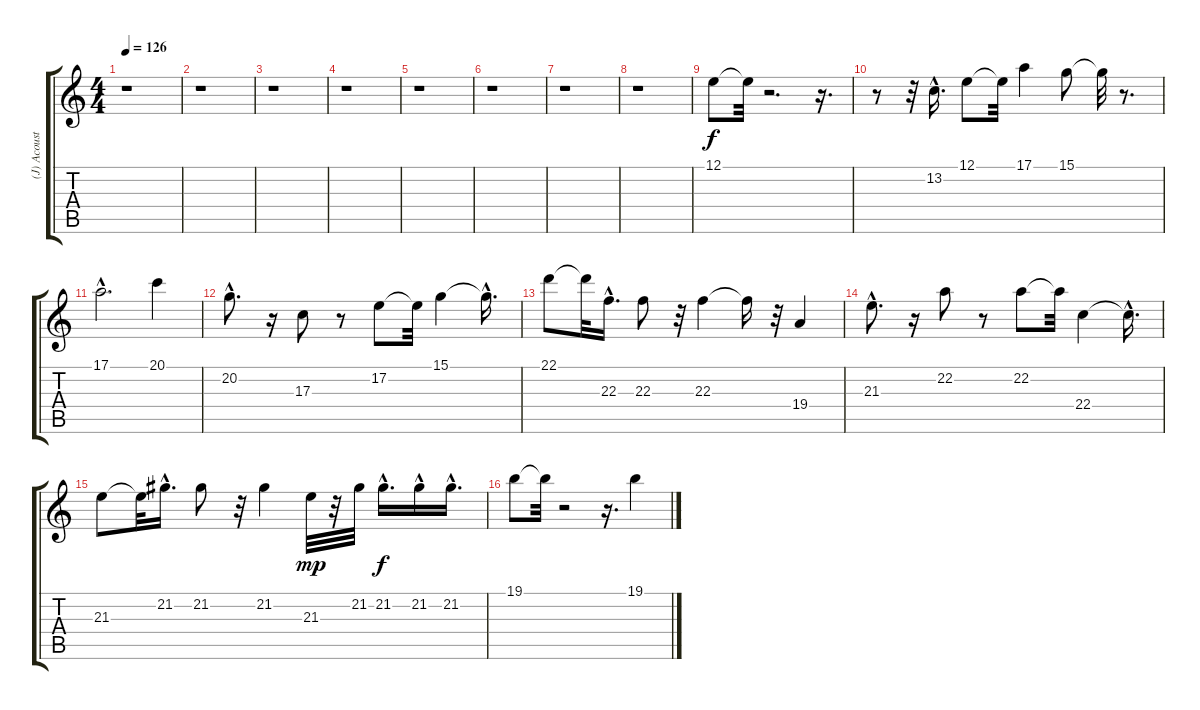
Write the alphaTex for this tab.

\track ("(J) Acoustic Piano" "(J) Acoust") {instrument acousticgrandpiano}
\staff {score tabs}
\tuning (E4 B3 G3 D3 A2 E2) {hide}
\ts (4 4)
\tempo 126
\clef g2
\ks c
r.1{dy f} |
r.1 |
r.1 |
r.1 |
r.1 |
r.1 |
r.1 |
r.1 |
12.1.8 12.1{t}.32 r.2{d} r.16{d} |
r.8 r.32 13.2{hac}.16{d} 12.1.8 12.1{t}.32 17.1.4 15.1.8 15.1{t}.32 r.8{d} |
17.1{hac}.2{d} 20.1.4 |
20.2{hac}.8{d} r.16 17.3.8 r.8 17.2.8 17.2{t}.32 15.1.4 15.1{hac t}.16{d} |
22.1.8 22.1{t}.32 22.3{hac}.16{d} 22.3.8 r.32 22.3.4 22.3{t}.16 r.32 19.4.4 |
21.3{hac}.8{d} r.16 22.2.8 r.8 22.2.8 22.2{t}.32 22.4.4 22.4{hac t}.16{d} |
21.3.8 21.3{t}.32 21.2{hac}.16{d} 21.2.8 r.32 21.2.4 21.3.32{dy mp} r.32 21.2.32 21.2{hac}.16{d dy f} 21.2{hac}.16 21.2{hac}.16{d} |
19.1.8 19.1{t}.32 r.2 r.16{d} 19.1.4
